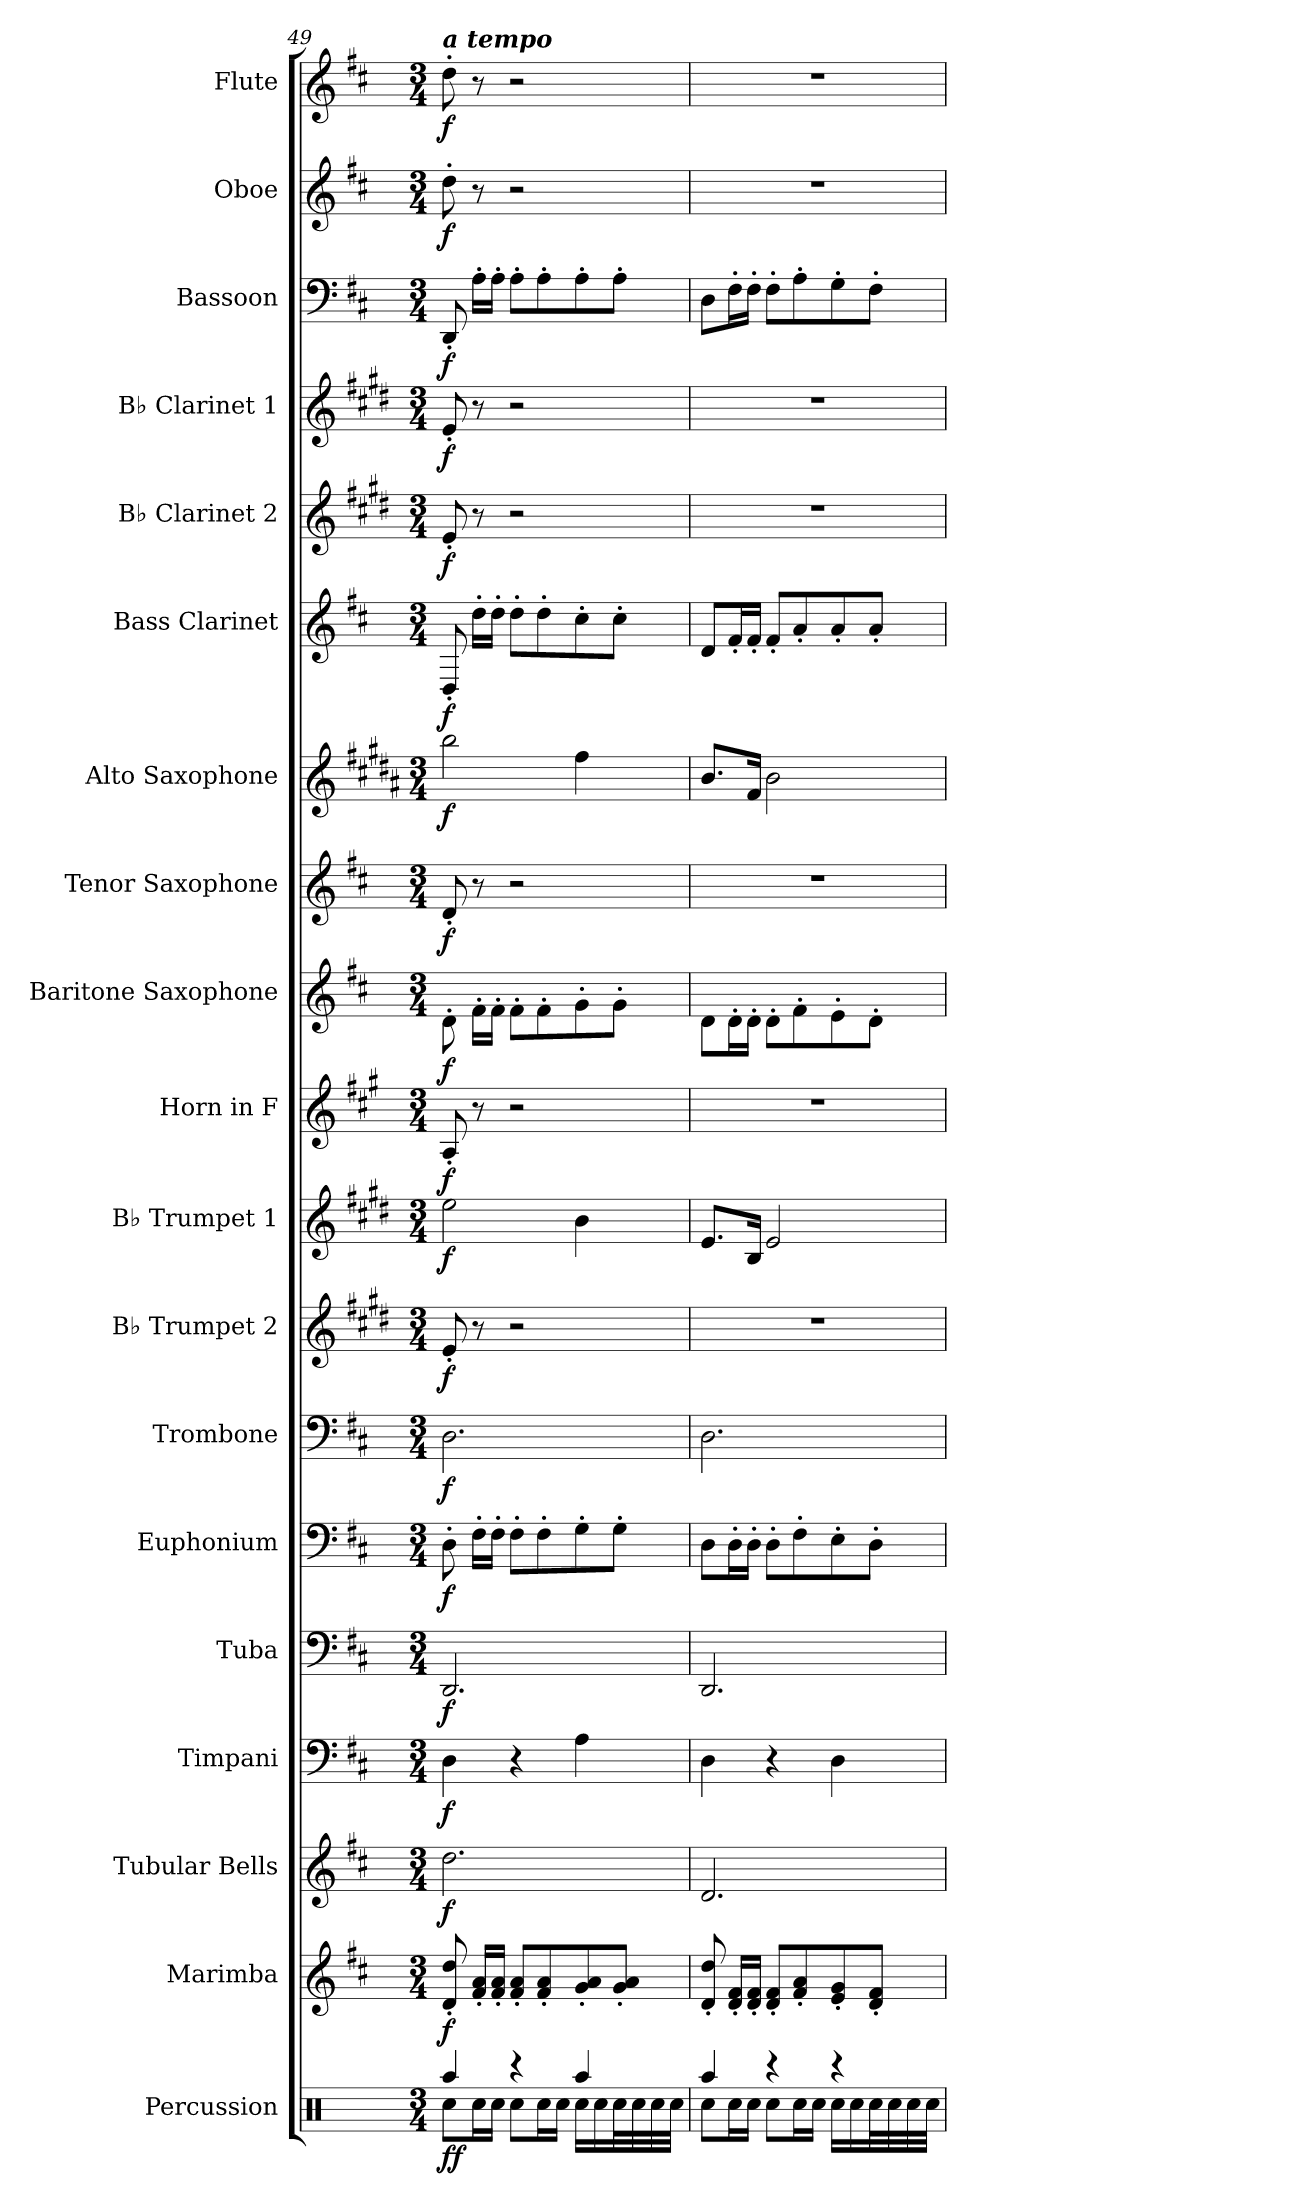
**kern	**dynam	**kern	**dynam	**kern	**dynam	**kern	**dynam	**kern	**dynam	**kern	**dynam	**kern	**dynam	**kern	**dynam	**kern	**dynam	**kern	**dynam	**kern	**dynam	**kern	**dynam	**kern	**dynam	**kern	**dynam	**kern	**dynam	**kern	**dynam	**kern	**dynam	**kern	**dynam	**kern	**dynam
*part19	*part19	*part18	*part18	*part17	*part17	*part16	*part16	*part15	*part15	*part14	*part14	*part13	*part13	*part12	*part12	*part11	*part11	*part10	*part10	*part9	*part9	*part8	*part8	*part7	*part7	*part6	*part6	*part5	*part5	*part4	*part4	*part3	*part3	*part2	*part2	*part1	*part1
*staff19	*staff19	*staff18	*staff18	*staff17	*staff17	*staff16	*staff16	*staff15	*staff15	*staff14	*staff14	*staff13	*staff13	*staff12	*staff12	*staff11	*staff11	*staff10	*staff10	*staff9	*staff9	*staff8	*staff8	*staff7	*staff7	*staff6	*staff6	*staff5	*staff5	*staff4	*staff4	*staff3	*staff3	*staff2	*staff2	*staff1	*staff1
*I"Percussion	*	*I"Marimba	*	*I"Tubular Bells	*	*I"Timpani	*	*I"Tuba	*	*I"Euphonium	*	*I"Trombone	*	*I"B♭ Trumpet 2	*	*I"B♭ Trumpet 1	*	*I"Horn in F	*	*I"Baritone Saxophone	*	*I"Tenor Saxophone	*	*I"Alto Saxophone	*	*I"Bass Clarinet	*	*I"B♭ Clarinet 2	*	*I"B♭ Clarinet 1	*	*I"Bassoon	*	*I"Oboe	*	*I"Flute	*
*I'Perc.	*	*I'Mrm.	*	*I'T.B.	*	*I'Timp.	*	*I'Tba.	*	*I'Euph.	*	*I'Tbn.	*	*I'B♭ Tpt. 2	*	*I'B♭ Tpt. 1	*	*	*	*I'Bar. Sax.	*	*I'T. Sax.	*	*I'A. Sax.	*	*I'B. Cl.	*	*I'B♭ Cl. 2	*	*I'B♭ Cl. 1	*	*I'Bsn.	*	*I'Ob.	*	*I'Fl.	*
*clefX	*	*clefG2	*	*clefG2	*	*clefF4	*	*clefF4	*	*clefF4	*	*clefF4	*	*clefG2	*	*clefG2	*	*clefG2	*	*clefG2	*	*clefG2	*	*clefG2	*	*clefG2	*	*clefG2	*	*clefG2	*	*clefF4	*	*clefG2	*	*clefG2	*
*	*	*	*	*	*	*	*	*	*	*	*	*	*	*ITrd1c2	*	*ITrd1c2	*	*ITrd4c7	*	*ITrd12c21	*	*ITrd8c14	*	*ITrd5c9	*	*ITrd8c14	*	*ITrd1c2	*	*ITrd1c2	*	*	*	*	*	*	*
*k[]	*	*k[f#c#]	*	*k[f#c#]	*	*k[f#c#]	*	*k[f#c#]	*	*k[f#c#]	*	*k[f#c#]	*	*k[f#c#]	*	*k[f#c#]	*	*k[f#c#]	*	*k[f#c#]	*	*k[f#c#]	*	*k[f#c#]	*	*k[f#c#]	*	*k[f#c#]	*	*k[f#c#]	*	*k[f#c#]	*	*k[f#c#]	*	*k[f#c#]	*
*M3/4	*	*M3/4	*	*M3/4	*	*M3/4	*	*M3/4	*	*M3/4	*	*M3/4	*	*M3/4	*	*M3/4	*	*M3/4	*	*M3/4	*	*M3/4	*	*M3/4	*	*M3/4	*	*M3/4	*	*M3/4	*	*M3/4	*	*M3/4	*	*M3/4	*
=49	=49	=49	=49	=49	=49	=49	=49	=49	=49	=49	=49	=49	=49	=49	=49	=49	=49	=49	=49	=49	=49	=49	=49	=49	=49	=49	=49	=49	=49	=49	=49	=49	=49	=49	=49	=49	=49
*^	*	*	*	*	*	*	*	*	*	*	*	*	*	*	*	*	*	*	*	*	*	*	*	*	*	*	*	*	*	*	*	*	*	*	*	*	*
!	!	!	!	!	!	!	!	!	!	!	!	!	!	!	!	!	!	!	!	!	!	!	!	!	!	!	!	!	!	!	!	!	!	!	!	!	!LO:TX:a:Bi:t=a tempo	!
!	!	!LO:DY:b	!	!	!	!	!	!	!	!	!	!	!	!	!	!	!	!	!	!	!	!	!	!	!	!	!	!	!	!	!	!	!	!	!	!	!	!
!	!	!LO:DY:n=1:b	!	!LO:DY:b	!	!LO:DY:b	!	!LO:DY:b	!	!LO:DY:b	!	!LO:DY:b	!	!LO:DY:b	!	!LO:DY:b	!	!LO:DY:b	!	!LO:DY:b	!	!LO:DY:b	!	!LO:DY:b	!	!LO:DY:b	!	!LO:DY:b	!	!LO:DY:b	!	!LO:DY:b	!	!LO:DY:b	!	!LO:DY:b	!	!LO:DY:b
4Raa/	8Rcc\L	f f	8d/' 8dd/'	f	2.dd\	f	4D\	f	2.DD/	f	8D'\	f	2.D\	f	8d'/	f	2dd\	f	8D'/	f	8D'\	f	8D'/	f	2dd\	f	8DD'/	f	8d'/	f	8d'/	f	8DD'/	f	8dd'\	f	8dd'\	f
.	16Rcc\L	.	16f#/' 16a/'LL	.	.	.	.	.	.	.	16F#'\LL	.	.	.	8r	.	.	.	8r	.	16F#'\LL	.	8r	.	.	.	16d'\LL	.	8r	.	8r	.	16A'\LL	.	8r	.	8r	.
.	16Rcc\JJ	.	16f#/' 16a/'JJ	.	.	.	.	.	.	.	16F#'\JJ	.	.	.	.	.	.	.	.	.	16F#'\JJ	.	.	.	.	.	16d'\JJ	.	.	.	.	.	16A'\JJ	.	.	.	.	.
4r	8Rcc\L	.	8f#/' 8a/'L	.	.	.	4r	.	.	.	8F#'\L	.	.	.	2r	.	.	.	2r	.	8F#'\L	.	2r	.	.	.	8d'\L	.	2r	.	2r	.	8A'\L	.	2r	.	2r	.
.	16Rcc\L	.	8f#/' 8a/'	.	.	.	.	.	.	.	8F#'\	.	.	.	.	.	.	.	.	.	8F#'\	.	.	.	.	.	8d'\	.	.	.	.	.	8A'\	.	.	.	.	.
.	16Rcc\JJ	.	.	.	.	.	.	.	.	.	.	.	.	.	.	.	.	.	.	.	.	.	.	.	.	.	.	.	.	.	.	.	.	.	.	.	.	.
4Raa/	16Rcc\LL	.	8g/' 8a/'	.	.	.	4A\	.	.	.	8G'\	.	.	.	.	.	4a\	.	.	.	8G'\	.	.	.	4a\	.	8c#'\	.	.	.	.	.	8A'\	.	.	.	.	.
.	16Rcc\	.	.	.	.	.	.	.	.	.	.	.	.	.	.	.	.	.	.	.	.	.	.	.	.	.	.	.	.	.	.	.	.	.	.	.	.	.
.	32Rcc\L	.	8g/' 8a/'J	.	.	.	.	.	.	.	8G'\J	.	.	.	.	.	.	.	.	.	8G'\J	.	.	.	.	.	8c#'\J	.	.	.	.	.	8A'\J	.	.	.	.	.
.	32Rcc\	.	.	.	.	.	.	.	.	.	.	.	.	.	.	.	.	.	.	.	.	.	.	.	.	.	.	.	.	.	.	.	.	.	.	.	.	.
.	32Rcc\	.	.	.	.	.	.	.	.	.	.	.	.	.	.	.	.	.	.	.	.	.	.	.	.	.	.	.	.	.	.	.	.	.	.	.	.	.
.	32Rcc\JJJ	.	.	.	.	.	.	.	.	.	.	.	.	.	.	.	.	.	.	.	.	.	.	.	.	.	.	.	.	.	.	.	.	.	.	.	.	.
=50	=50	=50	=50	=50	=50	=50	=50	=50	=50	=50	=50	=50	=50	=50	=50	=50	=50	=50	=50	=50	=50	=50	=50	=50	=50	=50	=50	=50	=50	=50	=50	=50	=50	=50	=50	=50	=50	=50
4Raa/	8Rcc\L	.	8d/' 8dd/'	.	2.d/	.	4D\	.	2.DD/	.	8D\L	.	2.D\	.	2.r	.	8.d/L	.	2.r	.	8D\L	.	2.r	.	8.d/L	.	8D/L	.	2.r	.	2.r	.	8D\L	.	2.r	.	2.r	.
.	16Rcc\L	.	16d/' 16f#/'LL	.	.	.	.	.	.	.	16D'\L	.	.	.	.	.	.	.	.	.	16D'\L	.	.	.	.	.	16F#'/L	.	.	.	.	.	16F#'\L	.	.	.	.	.
.	16Rcc\JJ	.	16d/' 16f#/'JJ	.	.	.	.	.	.	.	16D'\JJ	.	.	.	.	.	16A/Jk	.	.	.	16D'\JJ	.	.	.	16A/Jk	.	16F#'/JJ	.	.	.	.	.	16F#'\JJ	.	.	.	.	.
4r	8Rcc\L	.	8d/' 8f#/'L	.	.	.	4r	.	.	.	8D'\L	.	.	.	.	.	2d/	.	.	.	8D'\L	.	.	.	2d\	.	8F#'/L	.	.	.	.	.	8F#'\L	.	.	.	.	.
.	16Rcc\L	.	8f#/' 8a/'	.	.	.	.	.	.	.	8F#'\	.	.	.	.	.	.	.	.	.	8F#'\	.	.	.	.	.	8A'/	.	.	.	.	.	8A'\	.	.	.	.	.
.	16Rcc\JJ	.	.	.	.	.	.	.	.	.	.	.	.	.	.	.	.	.	.	.	.	.	.	.	.	.	.	.	.	.	.	.	.	.	.	.	.	.
4r	16Rcc\LL	.	8e/' 8g/'	.	.	.	4D\	.	.	.	8E'\	.	.	.	.	.	.	.	.	.	8E'\	.	.	.	.	.	8A'/	.	.	.	.	.	8G'\	.	.	.	.	.
.	16Rcc\	.	.	.	.	.	.	.	.	.	.	.	.	.	.	.	.	.	.	.	.	.	.	.	.	.	.	.	.	.	.	.	.	.	.	.	.	.
.	32Rcc\L	.	8d/' 8f#/'J	.	.	.	.	.	.	.	8D'\J	.	.	.	.	.	.	.	.	.	8D'\J	.	.	.	.	.	8A'/J	.	.	.	.	.	8F#'\J	.	.	.	.	.
.	32Rcc\	.	.	.	.	.	.	.	.	.	.	.	.	.	.	.	.	.	.	.	.	.	.	.	.	.	.	.	.	.	.	.	.	.	.	.	.	.
.	32Rcc\	.	.	.	.	.	.	.	.	.	.	.	.	.	.	.	.	.	.	.	.	.	.	.	.	.	.	.	.	.	.	.	.	.	.	.	.	.
.	32Rcc\JJJ	.	.	.	.	.	.	.	.	.	.	.	.	.	.	.	.	.	.	.	.	.	.	.	.	.	.	.	.	.	.	.	.	.	.	.	.	.
*v	*v	*	*	*	*	*	*	*	*	*	*	*	*	*	*	*	*	*	*	*	*	*	*	*	*	*	*	*	*	*	*	*	*	*	*	*	*	*
=	=	=	=	=	=	=	=	=	=	=	=	=	=	=	=	=	=	=	=	=	=	=	=	=	=	=	=	=	=	=	=	=	=	=	=	=	=
*-	*-	*-	*-	*-	*-	*-	*-	*-	*-	*-	*-	*-	*-	*-	*-	*-	*-	*-	*-	*-	*-	*-	*-	*-	*-	*-	*-	*-	*-	*-	*-	*-	*-	*-	*-	*-	*-
